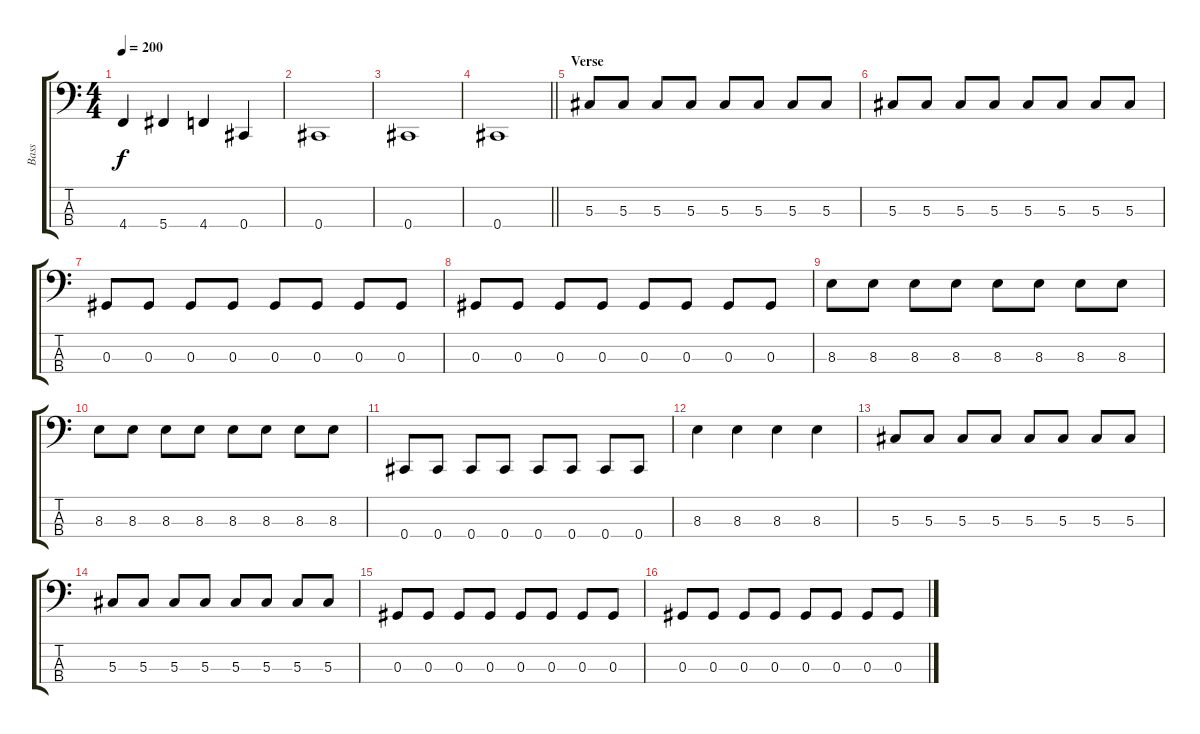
\track ("Bass" "Bass") {instrument electricbassfinger}
\staff {score tabs}
\tuning (Gb2 Db2 Ab1 Db1) {hide}
\ts (4 4)
\tempo 200
\clef f4
\ks c
4.4.4{dy f} 5.4.4 4.4.4 0.4.4 |
0.4.1 |
0.4.1 |
\barLineRight lightlight
0.4.1 |
\section ("" "Verse")
5.3.8 5.3.8 5.3.8 5.3.8 5.3.8 5.3.8 5.3.8 5.3.8 |
5.3.8 5.3.8 5.3.8 5.3.8 5.3.8 5.3.8 5.3.8 5.3.8 |
0.3.8 0.3.8 0.3.8 0.3.8 0.3.8 0.3.8 0.3.8 0.3.8 |
0.3.8 0.3.8 0.3.8 0.3.8 0.3.8 0.3.8 0.3.8 0.3.8 |
8.3.8 8.3.8 8.3.8 8.3.8 8.3.8 8.3.8 8.3.8 8.3.8 |
8.3.8 8.3.8 8.3.8 8.3.8 8.3.8 8.3.8 8.3.8 8.3.8 |
0.4.8 0.4.8 0.4.8 0.4.8 0.4.8 0.4.8 0.4.8 0.4.8 |
8.3.4 8.3.4 8.3.4 8.3.4 |
5.3.8 5.3.8 5.3.8 5.3.8 5.3.8 5.3.8 5.3.8 5.3.8 |
5.3.8 5.3.8 5.3.8 5.3.8 5.3.8 5.3.8 5.3.8 5.3.8 |
0.3.8 0.3.8 0.3.8 0.3.8 0.3.8 0.3.8 0.3.8 0.3.8 |
0.3.8 0.3.8 0.3.8 0.3.8 0.3.8 0.3.8 0.3.8 0.3.8
